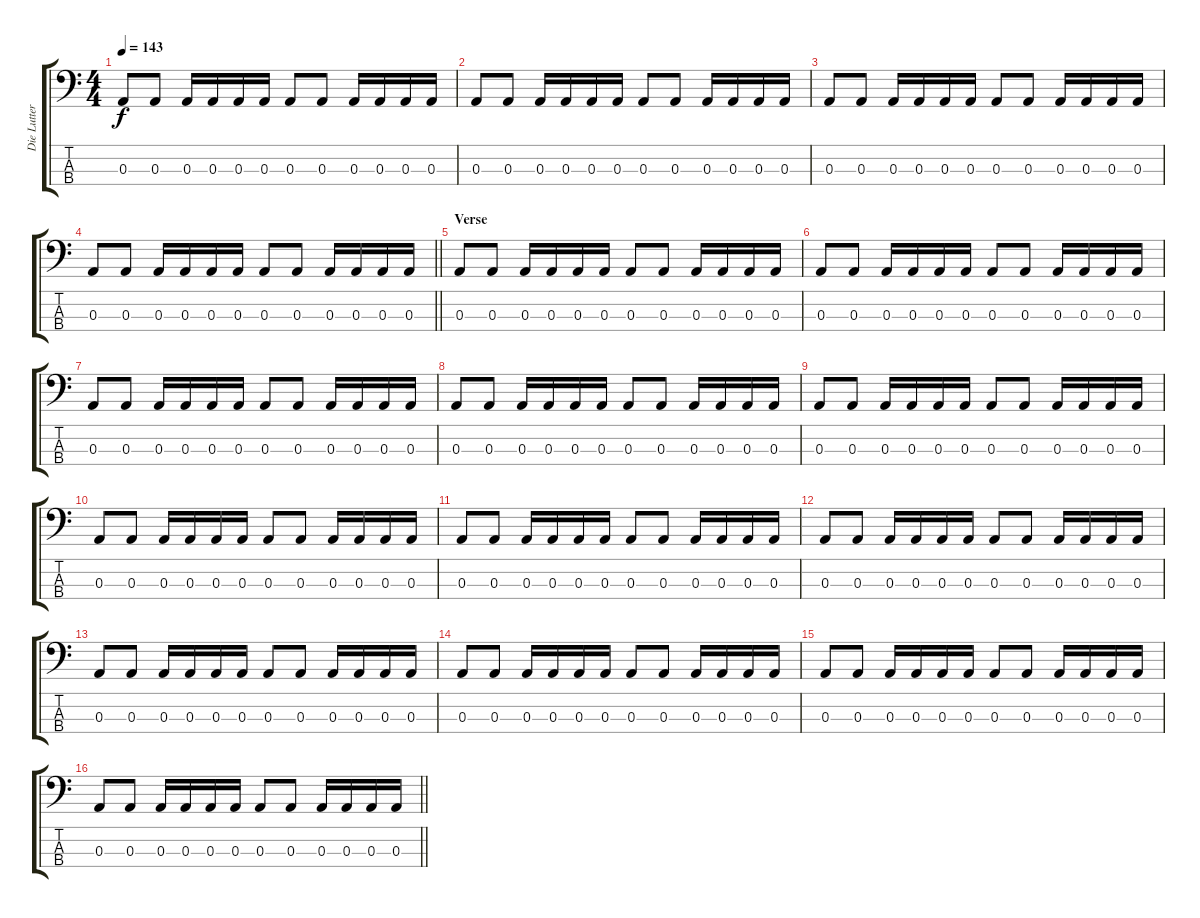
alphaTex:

\track ("Die Lutter" "Die Lutter") {instrument electricbasspick}
\staff {score tabs}
\tuning (G2 D2 A1 E1) {hide}
\ts (4 4)
\tempo 143
\clef f4
\ks c
0.3.8{dy f} 0.3.8 0.3.16 0.3.16 0.3.16 0.3.16 0.3.8 0.3.8 0.3.16 0.3.16 0.3.16 0.3.16 |
0.3.8 0.3.8 0.3.16 0.3.16 0.3.16 0.3.16 0.3.8 0.3.8 0.3.16 0.3.16 0.3.16 0.3.16 |
0.3.8 0.3.8 0.3.16 0.3.16 0.3.16 0.3.16 0.3.8 0.3.8 0.3.16 0.3.16 0.3.16 0.3.16 |
\barLineRight lightlight
0.3.8 0.3.8 0.3.16 0.3.16 0.3.16 0.3.16 0.3.8 0.3.8 0.3.16 0.3.16 0.3.16 0.3.16 |
\section ("" "Verse")
0.3.8 0.3.8 0.3.16 0.3.16 0.3.16 0.3.16 0.3.8 0.3.8 0.3.16 0.3.16 0.3.16 0.3.16 |
0.3.8 0.3.8 0.3.16 0.3.16 0.3.16 0.3.16 0.3.8 0.3.8 0.3.16 0.3.16 0.3.16 0.3.16 |
0.3.8 0.3.8 0.3.16 0.3.16 0.3.16 0.3.16 0.3.8 0.3.8 0.3.16 0.3.16 0.3.16 0.3.16 |
0.3.8 0.3.8 0.3.16 0.3.16 0.3.16 0.3.16 0.3.8 0.3.8 0.3.16 0.3.16 0.3.16 0.3.16 |
0.3.8 0.3.8 0.3.16 0.3.16 0.3.16 0.3.16 0.3.8 0.3.8 0.3.16 0.3.16 0.3.16 0.3.16 |
0.3.8 0.3.8 0.3.16 0.3.16 0.3.16 0.3.16 0.3.8 0.3.8 0.3.16 0.3.16 0.3.16 0.3.16 |
0.3.8 0.3.8 0.3.16 0.3.16 0.3.16 0.3.16 0.3.8 0.3.8 0.3.16 0.3.16 0.3.16 0.3.16 |
0.3.8 0.3.8 0.3.16 0.3.16 0.3.16 0.3.16 0.3.8 0.3.8 0.3.16 0.3.16 0.3.16 0.3.16 |
0.3.8 0.3.8 0.3.16 0.3.16 0.3.16 0.3.16 0.3.8 0.3.8 0.3.16 0.3.16 0.3.16 0.3.16 |
0.3.8 0.3.8 0.3.16 0.3.16 0.3.16 0.3.16 0.3.8 0.3.8 0.3.16 0.3.16 0.3.16 0.3.16 |
0.3.8 0.3.8 0.3.16 0.3.16 0.3.16 0.3.16 0.3.8 0.3.8 0.3.16 0.3.16 0.3.16 0.3.16 |
\barLineRight lightlight
0.3.8 0.3.8 0.3.16 0.3.16 0.3.16 0.3.16 0.3.8 0.3.8 0.3.16 0.3.16 0.3.16 0.3.16
